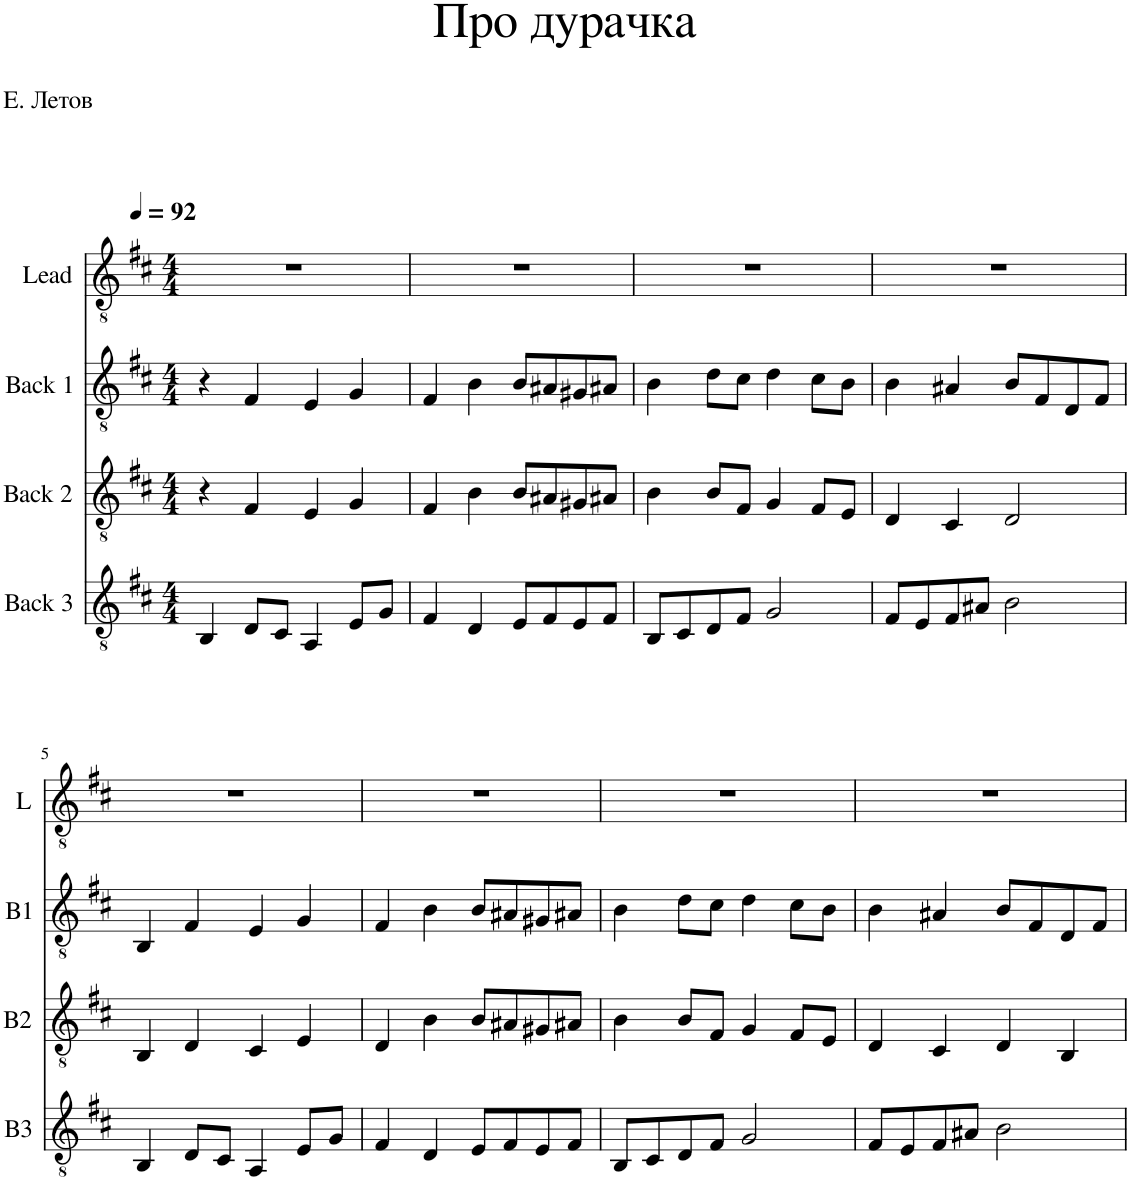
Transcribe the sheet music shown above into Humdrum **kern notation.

**kern	**kern	**kern	**kern
*part4	*part3	*part2	*part1
*staff4	*staff3	*staff2	*staff1
*I"Back 3	*I"Back 2	*I"Back 1	*I"Lead
*I'B3	*I'B2	*I'B1	*I'L
*clefGv2	*clefGv2	*clefGv2	*clefGv2
*	*	*	*Trd12c21
*k[f#c#]	*k[f#c#]	*k[f#c#]	*k[f#c#]
*M4/4	*M4/4	*M4/4	*M4/4
*MM92	*MM92	*MM92	*MM92
=1	=1	=1	=1
4BB/	4r	4r	1r
8D/L	4F#/	4F#/	.
8C#/J	.	.	.
4AA/	4E/	4E/	.
8E/L	4G/	4G/	.
8G/J	.	.	.
=2	=2	=2	=2
4F#/	4F#/	4F#/	1r
4D/	4B\	4B\	.
8E/L	8B/L	8B/L	.
8F#/	8A#X/	8A#X/	.
8E/	8G#X/	8G#X/	.
8F#/J	8A#X/J	8A#X/J	.
=3	=3	=3	=3
8BB/L	4B\	4B\	1r
8C#/	.	.	.
8D/	8B/L	8d\L	.
8F#/J	8F#/J	8c#\J	.
2G/	4G/	4d\	.
.	8F#/L	8c#\L	.
.	8E/J	8B\J	.
=4	=4	=4	=4
8F#/L	4D/	4B\	1r
8E/	.	.	.
8F#/	4C#/	4A#X/	.
8A#X/J	.	.	.
2B\	2D/	8B/L	.
.	.	8F#/	.
.	.	8D/	.
.	.	8F#/J	.
!!LO:LB:g=z
=5	=5	=5	=5
4BB/	4BB/	4BB/	1r
8D/L	4D/	4F#/	.
8C#/J	.	.	.
4AA/	4C#/	4E/	.
8E/L	4E/	4G/	.
8G/J	.	.	.
=6	=6	=6	=6
4F#/	4D/	4F#/	1r
4D/	4B\	4B\	.
8E/L	8B/L	8B/L	.
8F#/	8A#X/	8A#X/	.
8E/	8G#X/	8G#X/	.
8F#/J	8A#X/J	8A#X/J	.
=7	=7	=7	=7
8BB/L	4B\	4B\	1r
8C#/	.	.	.
8D/	8B/L	8d\L	.
8F#/J	8F#/J	8c#\J	.
2G/	4G/	4d\	.
.	8F#/L	8c#\L	.
.	8E/J	8B\J	.
=8	=8	=8	=8
8F#/L	4D/	4B\	1r
8E/	.	.	.
8F#/	4C#/	4A#X/	.
8A#X/J	.	.	.
2B\	4D/	8B/L	.
.	.	8F#/	.
.	4BB/	8D/	.
.	.	8F#/J	.
=	=	=	=
*-	*-	*-	*-
